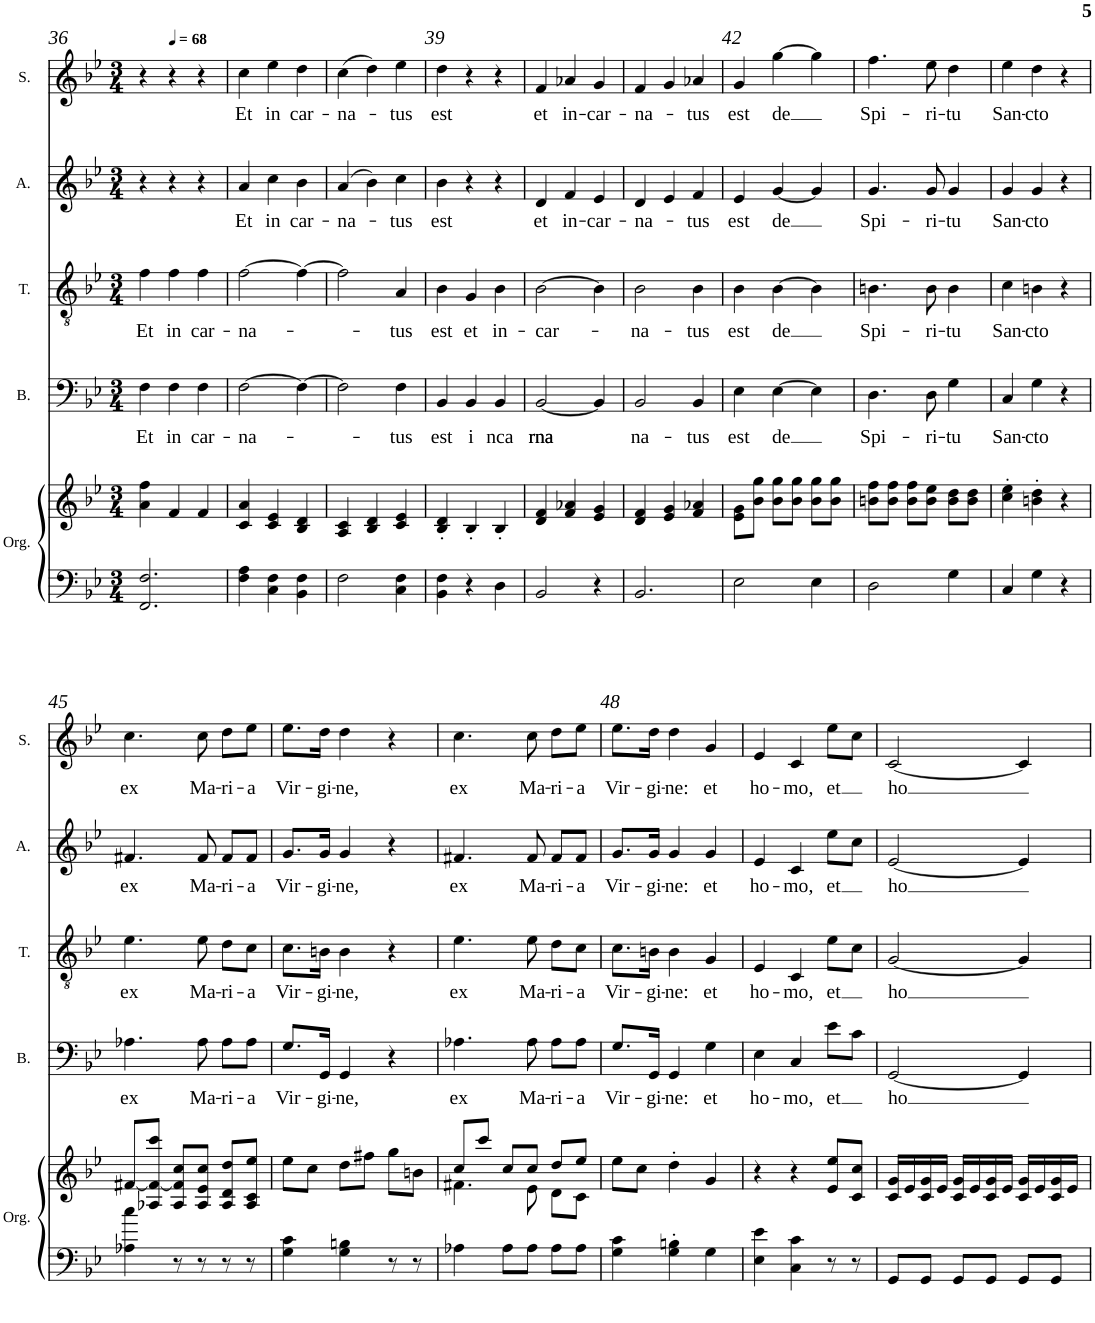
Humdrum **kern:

**kern	**kern	**kern	**text	**kern	**text	**kern	**text	**kern	**text
*part5	*part5	*part4	*part4	*part3	*part3	*part2	*part2	*part1	*part1
*staff6	*staff5	*staff4	*staff4	*staff3	*staff3	*staff2	*staff2	*staff1	*staff1
*I"Organ	*	*I"Bass	*	*I"Tenor	*	*I"Alto	*	*I"Soprano	*
*I'Org.	*	*I'B.	*	*I'T.	*	*I'A.	*	*I'S.	*
!!LO:PB:g=z
*clefF4	*clefG2	*clefF4	*	*clefGv2	*	*clefG2	*	*clefG2	*
*k[b-e-]	*k[b-e-]	*k[b-e-]	*	*k[b-e-]	*	*k[b-e-]	*	*k[b-e-]	*
*M3/4	*M3/4	*M3/4	*	*M3/4	*	*M3/4	*	*M3/4	*
=36	=36	=36	=36	=36	=36	=36	=36	=36	=36
!	!	!	!LO:LY:b	!	!LO:LY:b	!	!	!	!
2.FF/ 2.F/	4a\ 4ff\	4F\	Et	4f\	Et	4r	.	4r	.
*	*	*	*	*	*	*	*	*MM68	*
!	!	!	!LO:LY:b	!	!LO:LY:b	!	!	!	!
.	4f/	4F\	in	4f\	in	4r	.	4r	.
!	!	!	!LO:LY:b	!	!LO:LY:b	!	!	!	!
.	4f/	4F\	car-	4f\	car-	4r	.	4r	.
=37	=37	=37	=37	=37	=37	=37	=37	=37	=37
!	!	!	!LO:LY:b	!	!LO:LY:b	!	!LO:LY:b	!	!LO:LY:b
4F\ 4A\	4c/ 4a/	[2F\	-na-	[2f\	-na-	4a/	Et	4cc\	Et
!	!	!	!	!	!	!	!LO:LY:b	!	!LO:LY:b
4C\ 4F\	4c/ 4e-/	.	.	.	.	4cc\	in	4ee-\	in
!	!	!	!	!	!	!	!LO:LY:b	!	!LO:LY:b
4BB-\ 4F\	4B-/ 4d/	4F\_	.	4f\_	.	4b-\	car-	4dd\	car-
=38	=38	=38	=38	=38	=38	=38	=38	=38	=38
!	!	!	!	!	!	!	!LO:LY:b	!	!LO:LY:b
2F\	4A/ 4c/	2F\]	.	2f\]	.	(4a/	-na-	(4cc\	-na-
.	4B-/ 4d/	.	.	.	.	4b-\)	.	4dd\)	.
!	!	!	!LO:LY:b	!	!LO:LY:b	!	!LO:LY:b	!	!LO:LY:b
4C\ 4F\	4c/ 4e-/	4F\	tus	4A/	tus	4cc\	tus	4ee-\	tus
=39	=39	=39	=39	=39	=39	=39	=39	=39	=39
!	!	!	!LO:LY:b	!	!LO:LY:b	!	!LO:LY:b	!	!LO:LY:b
4BB-\ 4F\	4B-/' 4d/'	4BB-/	est	4B-\	est	4b-\	est	4dd\	est
!	!	!	!LO:LY:b	!	!LO:LY:b	!	!	!	!
4r	4B-'/	4BB-/	i	4G/	et	4r	.	4r	.
!	!	!	!LO:LY:b	!	!LO:LY:b	!	!	!	!
4D\	4B-'/	4BB-/	nca	4B-\	in-	4r	.	4r	.
=40	=40	=40	=40	=40	=40	=40	=40	=40	=40
!	!	!	!LO:LY:b	!	!LO:LY:b	!	!LO:LY:b	!	!LO:LY:b
2BB-/	4d/ 4f/	[2BB-/	rna	[2B-\	-car-	4d/	et	4f/	et
!	!	!	!	!	!	!	!LO:LY:b	!	!LO:LY:b
.	4f/ 4a-X/	.	.	.	.	4f/	in-	4a-X/	in-
!	!	!	!	!	!	!	!LO:LY:b	!	!LO:LY:b
4r	4e-/ 4g/	4BB-/]	.	4B-\]	.	4e-/	-car-	4g/	-car-
=41	=41	=41	=41	=41	=41	=41	=41	=41	=41
!	!	!	!LO:LY:b	!	!LO:LY:b	!	!LO:LY:b	!	!LO:LY:b
2.BB-/	4d/ 4f/	2BB-/	-na-	2B-\	-na-	4d/	-na-	4f/	-na-
.	4e-/ 4g/	.	.	.	.	4e-/	.	4g/	.
!	!	!	!LO:LY:b	!	!LO:LY:b	!	!LO:LY:b	!	!LO:LY:b
.	4f/ 4a-X/	4BB-/	-tus	4B-\	-tus	4f/	-tus	4a-X/	-tus
=42	=42	=42	=42	=42	=42	=42	=42	=42	=42
!	!	!	!LO:LY:b	!	!LO:LY:b	!	!LO:LY:b	!	!LO:LY:b
2E-\	8e-\ 8g\L	4E-\	est	4B-\	est	4e-/	est	4g/	est
.	8b-\ 8gg\J	.	.	.	.	.	.	.	.
!	!	!	!LO:LY:b	!	!LO:LY:b	!	!LO:LY:b	!	!LO:LY:b
.	8b-\ 8gg\L	[4E-\	de	[4B-\	de	[4g/	de	[4gg\	de
.	8b-\ 8gg\J	.	.	.	.	.	.	.	.
4E-\	8b-\ 8gg\L	4E-\]	.	4B-\]	.	4g/]	.	4gg\]	.
.	8b-\ 8gg\J	.	.	.	.	.	.	.	.
=43	=43	=43	=43	=43	=43	=43	=43	=43	=43
!	!	!	!LO:LY:b	!	!LO:LY:b	!	!LO:LY:b	!	!LO:LY:b
2D\	8bn\ 8ff\L	4.D\	Spi-	4.Bn\	Spi-	4.g/	Spi-	4.ff\	Spi-
.	8b\ 8ff\J	.	.	.	.	.	.	.	.
.	8b\ 8ff\L	.	.	.	.	.	.	.	.
!	!	!	!LO:LY:b	!	!LO:LY:b	!	!LO:LY:b	!	!LO:LY:b
.	8b\ 8ee-\J	8D\	-ri-	8B\	-ri-	8g/	-ri-	8ee-\	-ri-
!	!	!	!LO:LY:b	!	!LO:LY:b	!	!LO:LY:b	!	!LO:LY:b
4G\	8b\ 8dd\L	4G\	-tu	4B\	-tu	4g/	-tu	4dd\	-tu
.	8b\ 8dd\J	.	.	.	.	.	.	.	.
=44	=44	=44	=44	=44	=44	=44	=44	=44	=44
!	!	!	!LO:LY:b	!	!LO:LY:b	!	!LO:LY:b	!	!LO:LY:b
4C/	4cc\' 4ee-\'	4C/	San-	4c\	San-	4g/	San-	4ee-\	San-
!	!	!	!LO:LY:b	!	!LO:LY:b	!	!LO:LY:b	!	!LO:LY:b
4G\	4bn\' 4dd\'	4G\	-cto	4Bn\	-cto	4g/	-cto	4dd\	-cto
4r	4r	4r	.	4r	.	4r	.	4r	.
!!LO:LB:g=z
=45	=45	=45	=45	=45	=45	=45	=45	=45	=45
!	!	!	!LO:LY:b	!	!LO:LY:b	!	!LO:LY:b	!	!LO:LY:b
4A-X\ 4cc\	[8f#X/L	4.A-X\	ex	4.e-\	ex	4.f#X/	ex	4.cc\	ex
.	8A-X/ 8f#/_ 8ccc/J	.	.	.	.	.	.	.	.
8r	8A-/ 8f#/] 8cc/L	.	.	.	.	.	.	.	.
!	!	!	!LO:LY:b	!	!LO:LY:b	!	!LO:LY:b	!	!LO:LY:b
8r	8A-/ 8e-/ 8cc/J	8A-\	Ma-	8e-\	Ma-	8f#/	Ma-	8cc\	Ma-
!	!	!	!LO:LY:b	!	!LO:LY:b	!	!LO:LY:b	!	!LO:LY:b
8r	8A-/ 8d/ 8dd/L	8A-\L	-ri-	8d\L	-ri-	8f#/L	-ri-	8dd\L	-ri-
!	!	!	!LO:LY:b	!	!LO:LY:b	!	!LO:LY:b	!	!LO:LY:b
8r	8A-/ 8c/ 8ee-/J	8A-\J	-a	8c\J	-a	8f#/J	-a	8ee-\J	-a
=46	=46	=46	=46	=46	=46	=46	=46	=46	=46
!	!	!	!LO:LY:b	!	!LO:LY:b	!	!LO:LY:b	!	!LO:LY:b
4G\ 4c\	8ee-\L	8.G/L	Vir-	8.c\L	Vir-	8.g/L	Vir-	8.ee-\L	Vir-
.	8cc\J	.	.	.	.	.	.	.	.
!	!	!	!LO:LY:b	!	!LO:LY:b	!	!LO:LY:b	!	!LO:LY:b
.	.	16GG/Jk	-gi-	16Bn\Jk	-gi-	16g/Jk	-gi-	16dd\Jk	-gi-
!	!	!	!LO:LY:b	!	!LO:LY:b	!	!LO:LY:b	!	!LO:LY:b
4G\ 4Bn\	8dd\L	4GG/	-ne,	4B\	-ne,	4g/	-ne,	4dd\	-ne,
.	8ff#X\J	.	.	.	.	.	.	.	.
8r	8gg\L	4r	.	4r	.	4r	.	4r	.
8r	8bn\J	.	.	.	.	.	.	.	.
=47	=47	=47	=47	=47	=47	=47	=47	=47	=47
*	*^	*	*	*	*	*	*	*	*
!	!	!	!	!LO:LY:b	!	!LO:LY:b	!	!LO:LY:b	!	!LO:LY:b
4A-X\	8cc/L	4.f#X\	4.A-X\	ex	4.e-\	ex	4.f#X/	ex	4.cc\	ex
.	8ccc/J	.	.	.	.	.	.	.	.	.
8A-\L	8cc/L	.	.	.	.	.	.	.	.	.
!	!	!	!	!LO:LY:b	!	!LO:LY:b	!	!LO:LY:b	!	!LO:LY:b
8A-\J	8cc/J	8e-\	8A-\	Ma-	8e-\	Ma-	8f#/	Ma-	8cc\	Ma-
!	!	!	!	!LO:LY:b	!	!LO:LY:b	!	!LO:LY:b	!	!LO:LY:b
8A-\L	8dd/L	8d\L	8A-\L	-ri-	8d\L	-ri-	8f#/L	-ri-	8dd\L	-ri-
!	!	!	!	!LO:LY:b	!	!LO:LY:b	!	!LO:LY:b	!	!LO:LY:b
8A-\J	8ee-/J	8c\J	8A-\J	-a	8c\J	-a	8f#/J	-a	8ee-\J	-a
=48	=48	=48	=48	=48	=48	=48	=48	=48	=48	=48
!	!	!	!	!LO:LY:b	!	!LO:LY:b	!	!LO:LY:b	!	!LO:LY:b
*	*v	*v	*	*	*	*	*	*	*	*
4G\ 4c\	8ee-\L	8.G/L	Vir-	8.c\L	Vir-	8.g/L	Vir-	8.ee-\L	Vir-
.	8cc\J	.	.	.	.	.	.	.	.
!	!	!	!LO:LY:b	!	!LO:LY:b	!	!LO:LY:b	!	!LO:LY:b
.	.	16GG/Jk	-gi-	16Bn\Jk	-gi-	16g/Jk	-gi-	16dd\Jk	-gi-
!	!	!	!LO:LY:b	!	!LO:LY:b	!	!LO:LY:b	!	!LO:LY:b
4G\' 4Bn\'	4dd'\	4GG/	-ne:	4B\	-ne:	4g/	-ne:	4dd\	-ne:
!	!	!	!LO:LY:b	!	!LO:LY:b	!	!LO:LY:b	!	!LO:LY:b
4G\	4g/	4G\	et	4G/	et	4g/	et	4g/	et
=49	=49	=49	=49	=49	=49	=49	=49	=49	=49
!	!	!	!LO:LY:b	!	!LO:LY:b	!	!LO:LY:b	!	!LO:LY:b
4E-\ 4e-\	4r	4E-\	ho-	4E-/	ho-	4e-/	ho-	4e-/	ho-
!	!	!	!LO:LY:b	!	!LO:LY:b	!	!LO:LY:b	!	!LO:LY:b
4C\ 4c\	4r	4C/	-mo,	4C/	-mo,	4c/	-mo,	4c/	-mo,
!	!	!	!LO:LY:b	!	!LO:LY:b	!	!LO:LY:b	!	!LO:LY:b
8r	8e-/ 8ee-/L	8e-\L	-et	8e-\L	-et	8ee-\L	-et	8ee-\L	-et
8r	8c/ 8cc/J	8c\J	.	8c\J	.	8cc\J	.	8cc\J	.
=50	=50	=50	=50	=50	=50	=50	=50	=50	=50
!	!	!	!LO:LY:b	!	!LO:LY:b	!	!LO:LY:b	!	!LO:LY:b
8GG/L	16c/ 16g/LL	[2GG/	ho	[2G/	ho	[2e-/	ho	[2c/	ho
.	16e-/	.	.	.	.	.	.	.	.
8GG/J	16c/ 16g/	.	.	.	.	.	.	.	.
.	16e-/JJ	.	.	.	.	.	.	.	.
8GG/L	16c/ 16g/LL	.	.	.	.	.	.	.	.
.	16e-/	.	.	.	.	.	.	.	.
8GG/J	16c/ 16g/	.	.	.	.	.	.	.	.
.	16e-/JJ	.	.	.	.	.	.	.	.
8GG/L	16c/ 16g/LL	4GG/]	.	4G/]	.	4e-/]	.	4c/]	.
.	16e-/	.	.	.	.	.	.	.	.
8GG/J	16c/ 16g/	.	.	.	.	.	.	.	.
.	16e-/JJ	.	.	.	.	.	.	.	.
=	=	=	=	=	=	=	=	=	=
*-	*-	*-	*-	*-	*-	*-	*-	*-	*-
